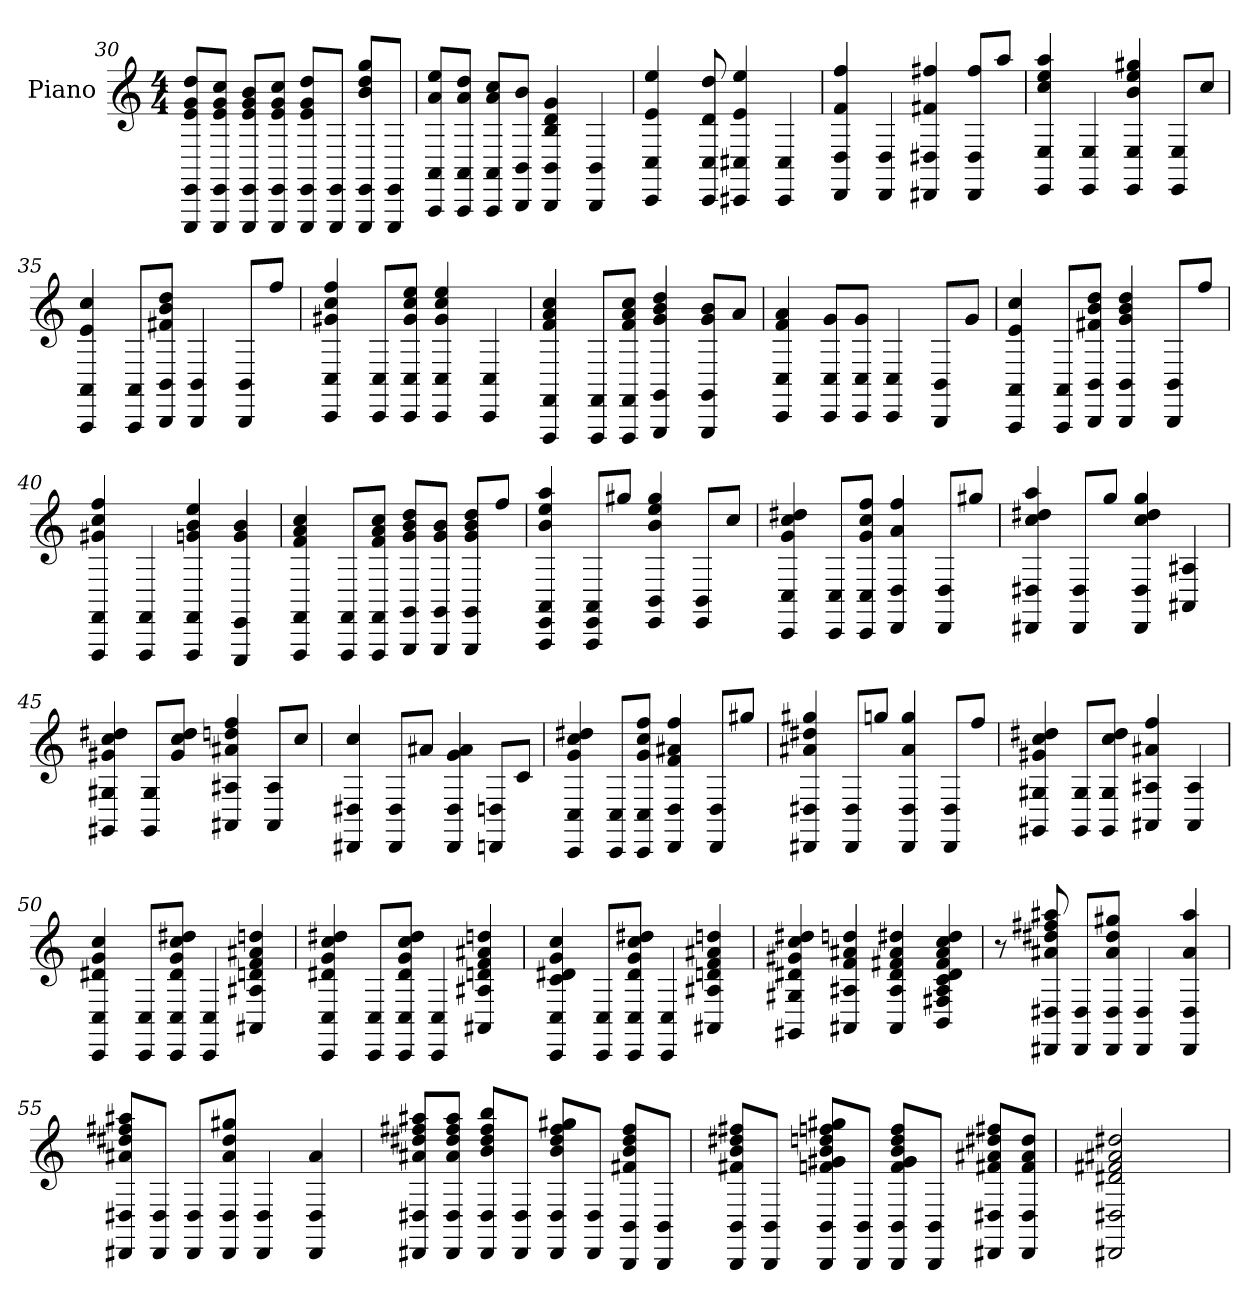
**kern
*part1
*staff1
*I"Piano
*clefG2
*k[]
*M4/4
=30
8EEE/ 8EE/ 8e/ 8g/ 8dd/L
8EEE/ 8EE/ 8e/ 8g/ 8cc/J
8EEE/ 8EE/ 8e/ 8g/ 8b/L
8EEE/ 8EE/ 8e/ 8g/ 8cc/J
8EEE/ 8EE/ 8e/ 8g/ 8dd/L
8EEE/ 8EE/J
8EEE/ 8EE/ 8b/ 8dd/ 8gg/L
8EEE/ 8EE/J
=31
8AAA/ 8AA/ 8a/ 8ee/L
8AAA/ 8AA/ 8a/ 8dd/J
8AAA/ 8AA/ 8a/ 8cc/L
8BBB/ 8BB/ 8b/J
4BBB 4BB 4B 4d 4g
4BBB 4BB
=32
!LO:N:vis=4
4.CC 4.C 4.e 4.ee
8CC 8C 8d 8dd
4CC# 4C# 4e 4ee
4CC# 4C#
=33
4DD 4D 4f 4ff
4DD 4D
4DD# 4D# 4f# 4ff#
8DD#/ 8D#/ 8ff#/L
8aa/J
=34
4EE 4E 4cc 4ee 4aa
4EE 4E
4EE 4E 4b 4ee 4gg#
8EE/ 8E/L
8cc/J
=35
4AAA 4AA 4e 4cc
8AAA/ 8AA/L
8BBB/ 8BB/ 8f#/ 8b/ 8dd/J
4BBB 4BB
8BBB/ 8BB/L
8ff/J
=36
4CC 4C 4g# 4cc 4ff
8CC/ 8C/L
8CC/ 8C/ 8g#/ 8cc/ 8ee/J
4CC 4C 4g# 4cc 4ee
4CC 4C
=37
4FFF 4FF 4f 4a 4cc
8FFF/ 8FF/L
8FFF/ 8FF/ 8f/ 8a/ 8cc/J
4GGG 4GG 4g 4b 4dd
8GGG/ 8GG/ 8g/ 8b/L
8a/J
=38
4CC 4C 4f 4a
8CC/ 8C/ 8g/L
8CC/ 8C/ 8g/J
4CC 4C
8BBB/ 8BB/L
8g/J
=39
4AAA 4AA 4e 4cc
8AAA/ 8AA/L
8BBB/ 8BB/ 8f#/ 8b/ 8dd/J
4BBB 4BB 4g 4b 4dd
8BBB/ 8BB/L
8ff/J
=40
4FFF 4FF 4g# 4cc 4ff
4FFF 4FF
4FFF 4FF 4g 4b 4ee
4EEE 4EE 4g 4b
=41
4FFF 4FF 4f 4a 4cc
8FFF/ 8FF/L
8FFF/ 8FF/ 8f/ 8a/ 8cc/J
8GGG/ 8GG/ 8g/ 8b/ 8dd/L
8GGG/ 8GG/ 8g/ 8b/J
8GGG/ 8GG/ 8g/ 8b/ 8dd/L
8ff/J
=42
4AAA 4EE 4AA 4b 4ee 4aa
8AAA/ 8EE/ 8AA/L
8gg#/J
4EE 4BB 4b 4ee 4gg#
8EE/ 8BB/L
8cc/J
=43
4CC 4C 4g 4cc 4dd#
8CC/ 8C/L
8CC/ 8C/ 8g/ 8cc/ 8ff/J
4DD 4D 4a 4ff
8DD/ 8D/L
8gg#/J
=44
4DD# 4D# 4cc 4dd# 4aa
8DD#/ 8D#/L
8gg/J
4DD# 4D# 4cc 4dd# 4gg
4AA# 4A#
=45
4GG# 4G# 4g# 4cc 4dd#
8GG#/ 8G#/L
8g#/ 8cc/ 8dd#/J
4AA# 4A# 4a# 4dd 4ff
8AA#/ 8A#/L
8cc/J
=46
4DD# 4D# 4cc
8DD#/ 8D#/L
8a#/J
4DD# 4D# 4g 4a#
8DD/ 8D/L
8c/J
=47
4CC 4C 4g 4cc 4dd#
8CC/ 8C/L
8CC/ 8C/ 8g/ 8cc/ 8ff/J
4DD 4D 4f 4a# 4ff
8DD/ 8D/L
8gg#/J
=48
4DD# 4D# 4a# 4dd# 4gg#
8DD#/ 8D#/L
8gg/J
4DD# 4D# 4a# 4gg
8DD#/ 8D#/L
8ff/J
=49
4GG# 4G# 4g# 4cc 4dd#
8GG#/ 8G#/L
8GG#/ 8G#/ 8cc/ 8dd#/J
4AA# 4A# 4a# 4ff
4AA# 4A#
=50
4CC 4C 4d# 4g 4cc
8CC/ 8C/L
8CC/ 8C/ 8d#/ 8g/ 8cc/ 8dd#/J
4CC 4C
4AA# 4A# 4d 4f 4a# 4dd
=51
4CC 4C 4d# 4g 4cc 4dd#
8CC/ 8C/L
8CC/ 8C/ 8d#/ 8g/ 8cc/ 8dd#/J
4CC 4C
4AA# 4A# 4d 4f 4a# 4dd
=52
4CC 4C 4c 4d# 4g 4cc
8CC/ 8C/L
8CC/ 8C/ 8d#/ 8g/ 8cc/ 8dd#/J
4CC 4C
4AA# 4A# 4d 4f 4a# 4dd
=53
4GG# 4G# 4d# 4g# 4cc 4dd#
4AA# 4A# 4f 4a# 4dd
4AA# 4A# 4d# 4f# 4a# 4dd#
4BB 4F# 4A# 4c 4d# 4f# 4a# 4cc 4dd#
=54
8r
8DD# 8D# 8a# 8dd# 8ff# 8aa#
8DD#/ 8D#/L
8DD#/ 8D#/ 8a#/ 8dd#/ 8gg#/J
4DD# 4D#
4DD# 4D# 4a# 4aa#
=55
8DD#/ 8D#/ 8a#/ 8dd#/ 8ff#/ 8aa#/L
8DD#/ 8D#/J
8DD#/ 8D#/L
8DD#/ 8D#/ 8a#/ 8dd#/ 8gg#/J
4DD# 4D#
4DD# 4D# 4a#
=56
8DD#/ 8D#/ 8a#/ 8dd#/ 8ff#/ 8aa#/L
8DD#/ 8D#/ 8a#/ 8dd#/ 8ff#/ 8aa#/J
8DD#/ 8D#/ 8b/ 8dd#/ 8ff#/ 8bb/L
8DD#/ 8D#/J
8DD#/ 8D#/ 8b/ 8dd#/ 8ff#/ 8gg#/L
8DD#/ 8D#/J
8BBB/ 8BB/ 8f#/ 8b/ 8dd#/ 8ff#/L
8BBB/ 8BB/J
=57
8BBB/ 8BB/ 8f#/ 8b/ 8dd#/ 8ff#/L
8BBB/ 8BB/J
8BBB/ 8BB/ 8f/ 8g#/ 8b/ 8dd/ 8ff/ 8gg#/L
8BBB/ 8BB/J
8BBB/ 8BB/ 8f/ 8g#/ 8b/ 8dd/ 8ff/L
8BBB/ 8BB/J
8DD#/ 8D#/ 8f#/ 8a#/ 8dd#/ 8ff#/L
8DD#/ 8D#/ 8f#/ 8a#/ 8dd#/J
=58
!LO:N:vis=2
1DD# 1D# 1d# 1f# 1a# 1dd#
=
*-
